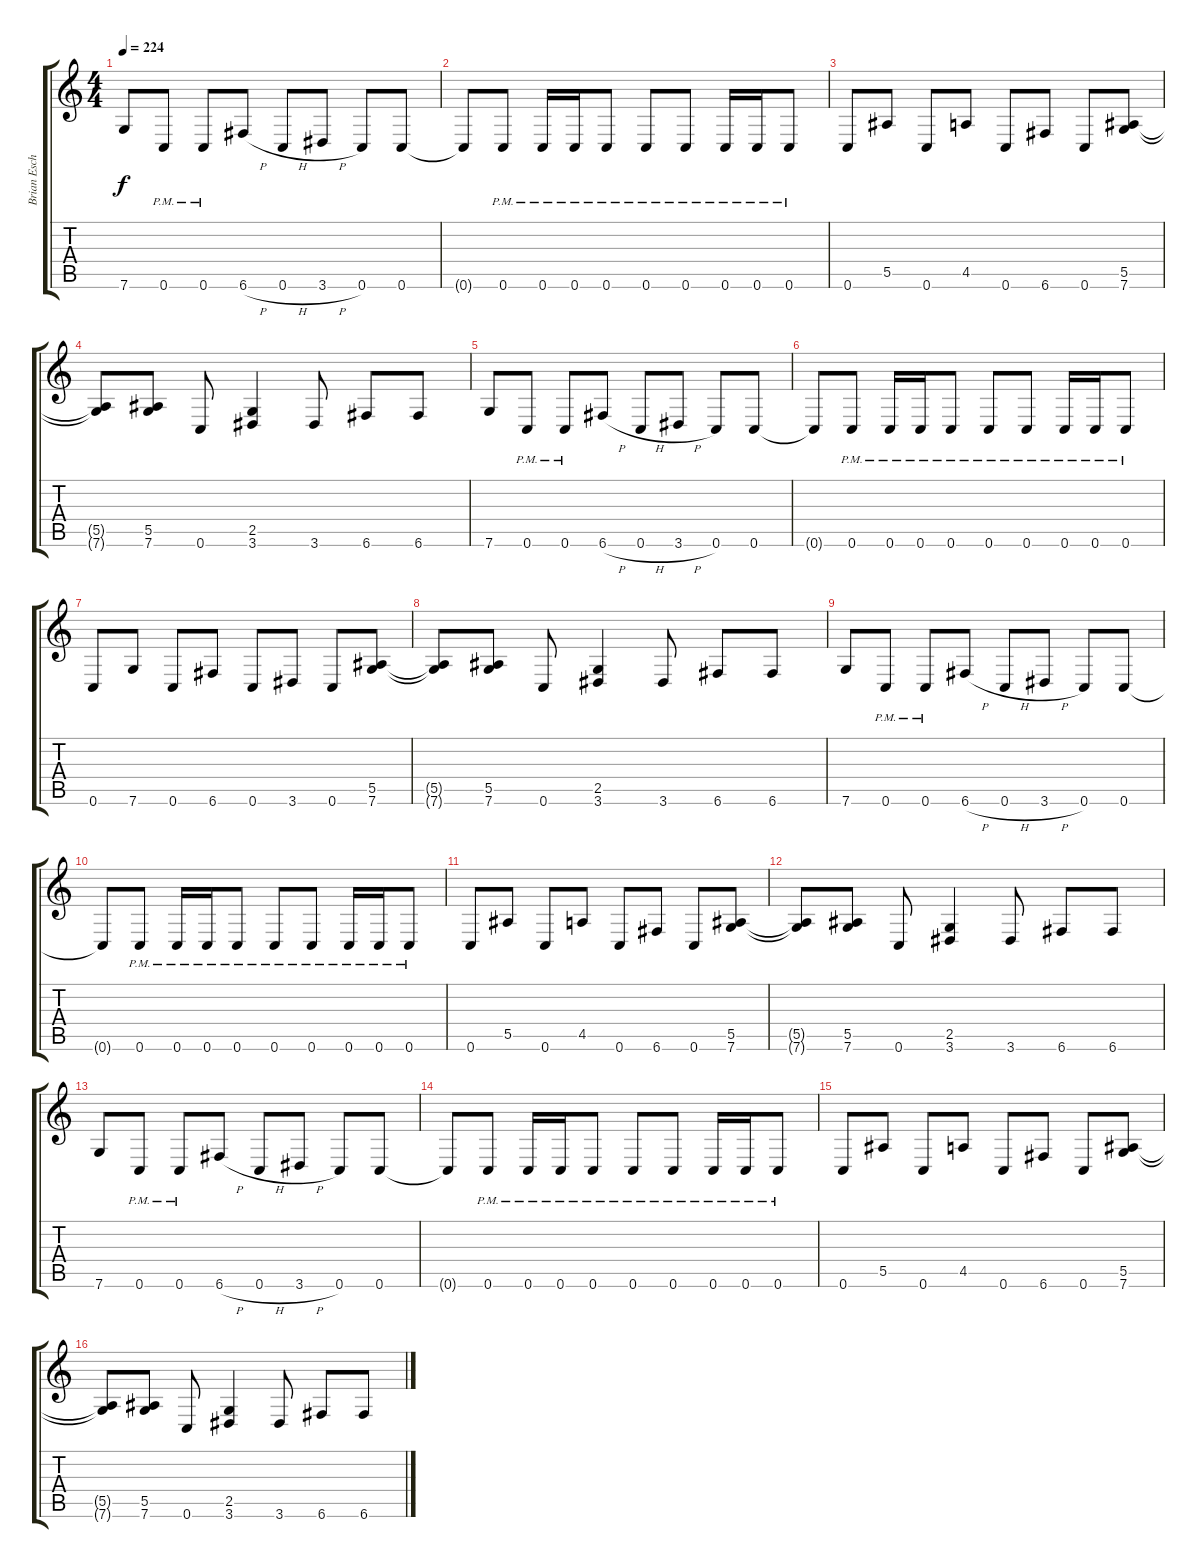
\track ("Brian Eschbach (Lead)" "Brian Esch") {instrument distortionguitar}
\staff {score tabs}
\tuning (C4 G3 Eb3 Bb2 F2 C2) {hide}
\ts (4 4)
\tempo 224
\clef g2
\ks c
7.6.8{dy f} 0.6{pm}.8 0.6{pm}.8 6.6{h}.8 0.6{h}.8 3.6{h}.8 0.6.8 0.6.8 |
0.6{t}.8 0.6{pm}.8 0.6{pm}.16 0.6{pm}.16 0.6{pm}.8 0.6{pm}.8 0.6{pm}.8 0.6{pm}.16 0.6{pm}.16 0.6{pm}.8 |
0.6.8 5.5.8 0.6.8 4.5.8 0.6.8 6.6.8 0.6.8 (5.5 7.6).8 |
(5.5{t} 7.6{t}).8 (5.5 7.6).8 0.6.8 (2.5 3.6).4 3.6.8 6.6.8 6.6.8 |
7.6.8 0.6{pm}.8 0.6{pm}.8 6.6{h}.8 0.6{h}.8 3.6{h}.8 0.6.8 0.6.8 |
0.6{t}.8 0.6{pm}.8 0.6{pm}.16 0.6{pm}.16 0.6{pm}.8 0.6{pm}.8 0.6{pm}.8 0.6{pm}.16 0.6{pm}.16 0.6{pm}.8 |
0.6.8 7.6.8 0.6.8 6.6.8 0.6.8 3.6.8 0.6.8 (5.5 7.6).8 |
(5.5{t} 7.6{t}).8 (5.5 7.6).8 0.6.8 (2.5 3.6).4 3.6.8 6.6.8 6.6.8 |
7.6.8 0.6{pm}.8 0.6{pm}.8 6.6{h}.8 0.6{h}.8 3.6{h}.8 0.6.8 0.6.8 |
0.6{t}.8 0.6{pm}.8 0.6{pm}.16 0.6{pm}.16 0.6{pm}.8 0.6{pm}.8 0.6{pm}.8 0.6{pm}.16 0.6{pm}.16 0.6{pm}.8 |
0.6.8 5.5.8 0.6.8 4.5.8 0.6.8 6.6.8 0.6.8 (5.5 7.6).8 |
(5.5{t} 7.6{t}).8 (5.5 7.6).8 0.6.8 (2.5 3.6).4 3.6.8 6.6.8 6.6.8 |
7.6.8 0.6{pm}.8 0.6{pm}.8 6.6{h}.8 0.6{h}.8 3.6{h}.8 0.6.8 0.6.8 |
0.6{t}.8 0.6{pm}.8 0.6{pm}.16 0.6{pm}.16 0.6{pm}.8 0.6{pm}.8 0.6{pm}.8 0.6{pm}.16 0.6{pm}.16 0.6{pm}.8 |
0.6.8 5.5.8 0.6.8 4.5.8 0.6.8 6.6.8 0.6.8 (5.5 7.6).8 |
(5.5{t} 7.6{t}).8 (5.5 7.6).8 0.6.8 (2.5 3.6).4 3.6.8 6.6.8 6.6.8
